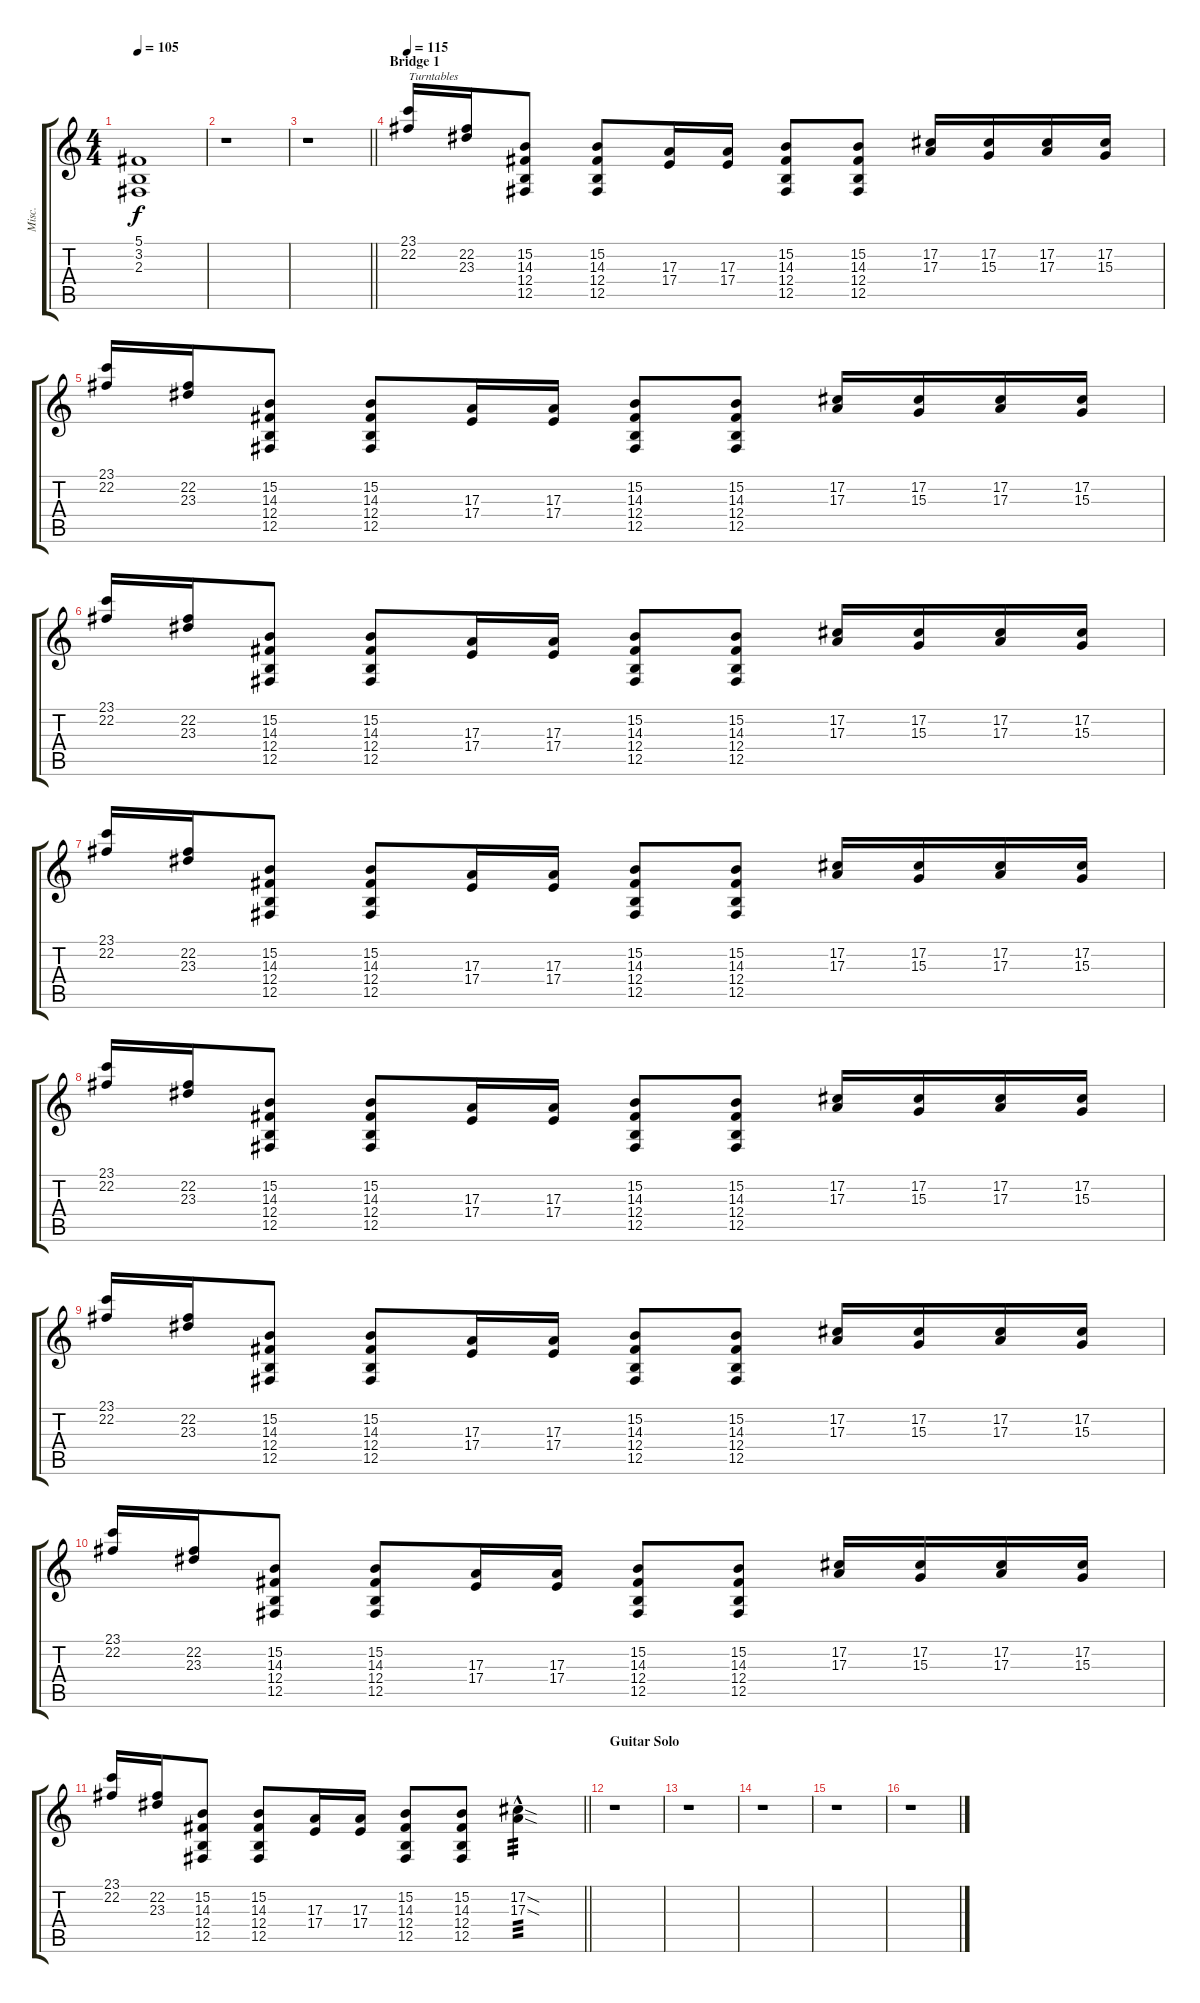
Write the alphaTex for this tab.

\track ("Misc." "Misc.") {instrument guitarfretnoise}
\staff {score tabs}
\tuning (Db4 Ab3 E3 B2 Gb2 B1) {hide}
\ts (4 4)
\tempo 105
\clef g2
\ks c
(5.1{t} 3.2{t} 2.3{t}).1{dy f} |
r.1 |
\barLineRight lightlight
r.1 |
\section ("" "Bridge 1")
\tempo 115
(23.1 22.2).16{txt "Turntables" instrument guitarfretnoise} (22.2 23.3).16 (15.2 14.3 12.4 12.5).8 (15.2 14.3 12.4 12.5).8 (17.3 17.4).16 (17.3 17.4).16 (15.2 14.3 12.4 12.5).8 (15.2 14.3 12.4 12.5).8 (17.2 17.3).16 (17.2 15.3).16 (17.2 17.3).16 (17.2 15.3).16 |
(23.1 22.2).16 (22.2 23.3).16 (15.2 14.3 12.4 12.5).8 (15.2 14.3 12.4 12.5).8 (17.3 17.4).16 (17.3 17.4).16 (15.2 14.3 12.4 12.5).8 (15.2 14.3 12.4 12.5).8 (17.2 17.3).16 (17.2 15.3).16 (17.2 17.3).16 (17.2 15.3).16 |
(23.1 22.2).16 (22.2 23.3).16 (15.2 14.3 12.4 12.5).8 (15.2 14.3 12.4 12.5).8 (17.3 17.4).16 (17.3 17.4).16 (15.2 14.3 12.4 12.5).8 (15.2 14.3 12.4 12.5).8 (17.2 17.3).16 (17.2 15.3).16 (17.2 17.3).16 (17.2 15.3).16 |
(23.1 22.2).16 (22.2 23.3).16 (15.2 14.3 12.4 12.5).8 (15.2 14.3 12.4 12.5).8 (17.3 17.4).16 (17.3 17.4).16 (15.2 14.3 12.4 12.5).8 (15.2 14.3 12.4 12.5).8 (17.2 17.3).16 (17.2 15.3).16 (17.2 17.3).16 (17.2 15.3).16 |
(23.1 22.2).16 (22.2 23.3).16 (15.2 14.3 12.4 12.5).8 (15.2 14.3 12.4 12.5).8 (17.3 17.4).16 (17.3 17.4).16 (15.2 14.3 12.4 12.5).8 (15.2 14.3 12.4 12.5).8 (17.2 17.3).16 (17.2 15.3).16 (17.2 17.3).16 (17.2 15.3).16 |
(23.1 22.2).16 (22.2 23.3).16 (15.2 14.3 12.4 12.5).8 (15.2 14.3 12.4 12.5).8 (17.3 17.4).16 (17.3 17.4).16 (15.2 14.3 12.4 12.5).8 (15.2 14.3 12.4 12.5).8 (17.2 17.3).16 (17.2 15.3).16 (17.2 17.3).16 (17.2 15.3).16 |
(23.1 22.2).16 (22.2 23.3).16 (15.2 14.3 12.4 12.5).8 (15.2 14.3 12.4 12.5).8 (17.3 17.4).16 (17.3 17.4).16 (15.2 14.3 12.4 12.5).8 (15.2 14.3 12.4 12.5).8 (17.2 17.3).16 (17.2 15.3).16 (17.2 17.3).16 (17.2 15.3).16 |
\barLineRight lightlight
(23.1 22.2).16 (22.2 23.3).16 (15.2 14.3 12.4 12.5).8 (15.2 14.3 12.4 12.5).8 (17.3 17.4).16 (17.3 17.4).16 (15.2 14.3 12.4 12.5).8 (15.2 14.3 12.4 12.5).8 (17.2{sod hac} 17.3{sod hac}).4{tp 3} |
\section ("" "Guitar Solo")
r.1 |
r.1 |
r.1 |
r.1 |
r.1
